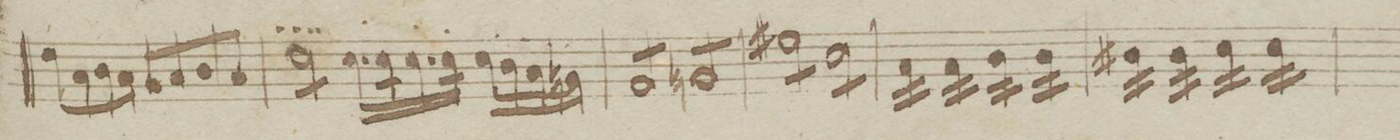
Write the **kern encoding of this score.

**kern	**dynam
*I"Viola	*
*clefC3	*
*k[b-e-a-]	*
*met(c)	*
*M4/4	*
8d\L	.
8B-\	.
8c\	.
8B-\J	.
8A-/L	.
8B-/	.
8c/	.
8B-/J	.
=31	=31
*tremolo	*
8e-'\L	.
8e-'\	.
8e-'\	.
8e-'\J	.
16.d'\LL	.
*32\right	*
32d\K	.
16.d'\	.
32d'\JJk	.
16d'\LL	.
16c'\	.
16B-'\	.
16An'\JJ	.
=32	=32
8G/L	.
8G/	.
8G/	.
8G/J	.
8An/L	.
8A/	.
8A/	.
8A/J	.
=33	=33
8f#X\L	.
8f#\	.
8f#\	.
8f#\J	.
8d\L	.
8d\	.
8d\	.
8d\J	.
=34	=34
16B-\LL	.
16B-\	.
16B-\	.
16B-\JJ	.
16B-\LL	.
16B-\	.
16B-\	.
16B-\JJ	.
16c\LL	.
16c\	.
16c\	.
16c\JJ	.
16c\LL	.
16c\	.
16c\	.
16c\JJ	.
=35	=35
16c#X\LL	.
16c#\	.
16c#\	.
16c#\JJ	.
16c#\LL	.
16c#\	.
16c#\	.
16c#\JJ	.
16d\LL	.
16d\	.
16d\	.
16d\JJ	.
16d\LL	.
16d\	.
16d\	.
16d\JJ	.
*Xtremolo	*
=36	=36
*-	*-
